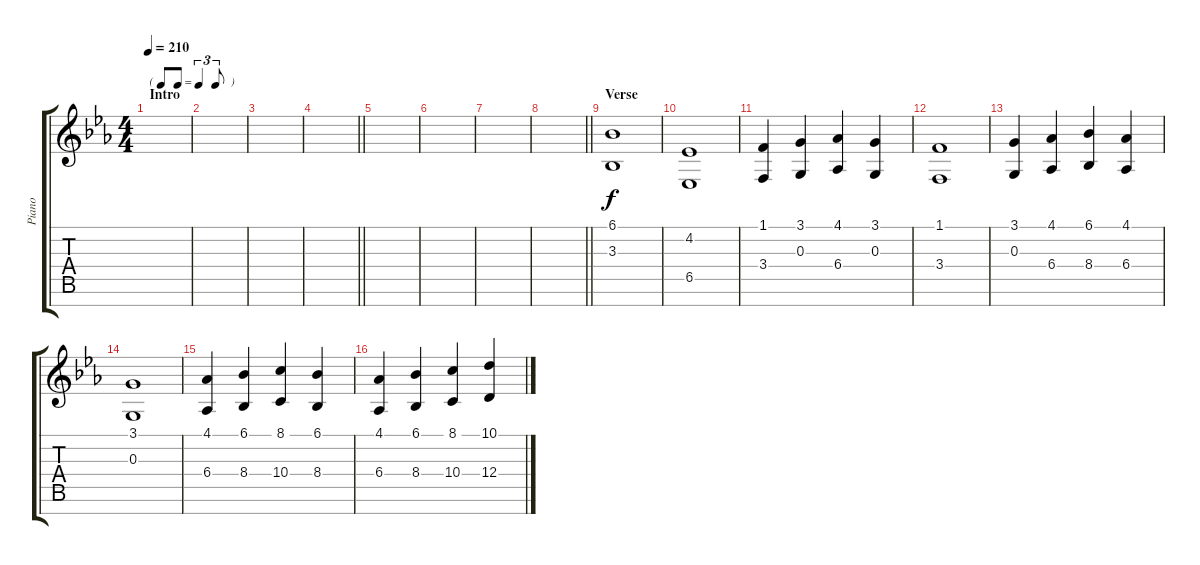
\track ("Piano" "Piano") {instrument acousticgrandpiano}
\staff {score tabs}
\tuning (E4 B3 G3 D3 A2 E2 B1) {hide}
\ts (4 4)
\tf triplet8th
\section ("" "Intro")
\tempo 210
\clef g2
\ks eb
|
|
|
\barLineRight lightlight
|
|
|
|
\barLineRight lightlight
|
\section ("" "Verse")
(6.1 3.3).1 |
(4.2 6.5).1 |
(1.1 3.4).4 (3.1 0.3).4 (4.1 6.4).4 (3.1 0.3).4 |
(1.1 3.4).1 |
(3.1 0.3).4 (4.1 6.4).4 (6.1 8.4).4 (4.1 6.4).4 |
(3.1 0.3).1 |
(4.1 6.4).4 (6.1 8.4).4 (8.1 10.4).4 (6.1 8.4).4 |
(4.1 6.4).4 (6.1 8.4).4 (8.1 10.4).4 (10.1 12.4).4
